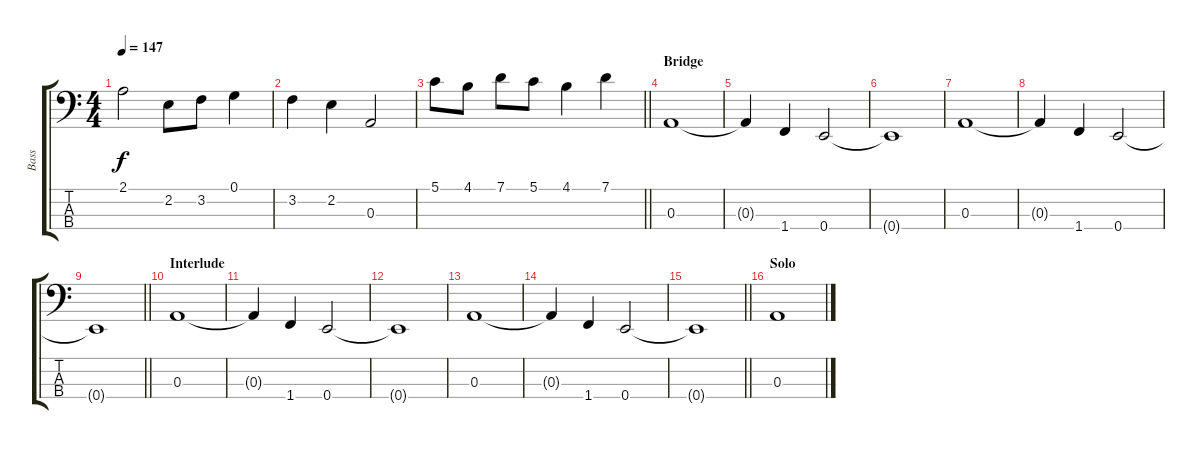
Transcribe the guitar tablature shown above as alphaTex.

\track ("Bass" "Bass") {instrument electricbasspick}
\staff {score tabs}
\tuning (G2 D2 A1 E1) {hide}
\ts (4 4)
\tempo 147
\clef f4
\ks c
2.1.2{dy f} 2.2.8 3.2.8 0.1.4 |
3.2.4 2.2.4 0.3.2 |
\barLineRight lightlight
5.1.8 4.1.8 7.1.8 5.1.8 4.1.4 7.1.4 |
\section ("" "Bridge")
0.3.1 |
0.3{t}.4 1.4.4 0.4.2 |
0.4{t}.1 |
0.3.1 |
0.3{t}.4 1.4.4 0.4.2 |
\barLineRight lightlight
0.4{t}.1 |
\section ("" "Interlude")
0.3.1 |
0.3{t}.4 1.4.4 0.4.2 |
0.4{t}.1 |
0.3.1 |
0.3{t}.4 1.4.4 0.4.2 |
\barLineRight lightlight
0.4{t}.1 |
\section ("" "Solo")
0.3.1
